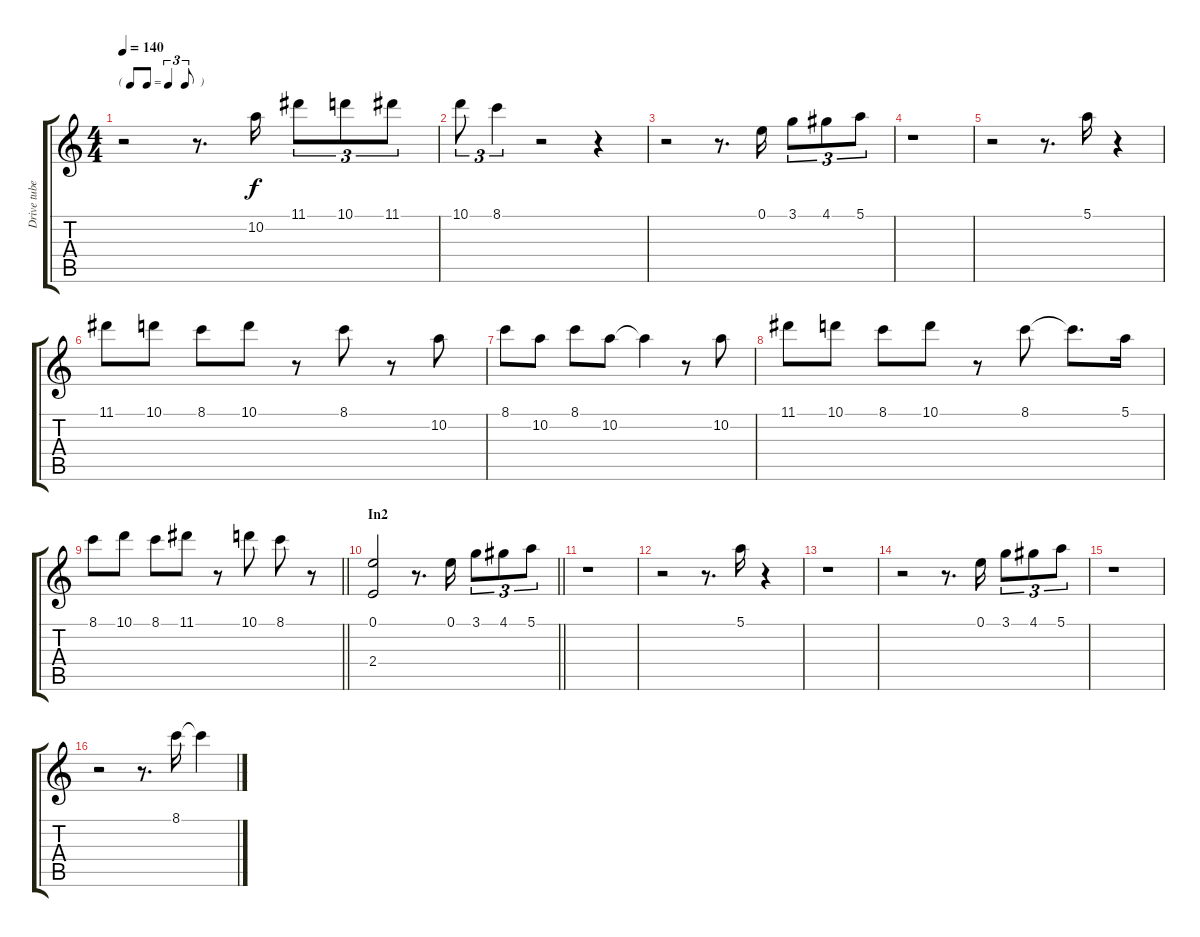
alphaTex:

\track ("Drive tube high" "Drive tube") {instrument electricguitarclean}
\staff {score tabs}
\tuning (E4 B3 G3 D3 A2 E2) {hide}
\ts (4 4)
\tf triplet8th
\tempo 140
\clef g2
\ks c
r.2{dy f} r.8{d} 10.2.16 11.1.8{tu (3 2)} 10.1.8{tu (3 2)} 11.1.8{tu (3 2)} |
10.1.8{tu (3 2)} 8.1.4{tu (3 2)} r.2 r.4 |
r.2 r.8{d} 0.1.16 3.1.8{tu (3 2)} 4.1.8{tu (3 2)} 5.1.8{tu (3 2)} |
r.1 |
r.2 r.8{d} 5.1.16 r.4 |
11.1.8 10.1.8 8.1.8 10.1.8 r.8 8.1.8 r.8 10.2.8 |
8.1.8 10.2.8 8.1.8 10.2.8 10.2{t}.4 r.8 10.2.8 |
11.1.8 10.1.8 8.1.8 10.1.8 r.8 8.1.8 8.1{t}.8{d} 5.1.16 |
\barLineRight lightlight
8.1.8 10.1.8 8.1.8 11.1.8 r.8 10.1.8 8.1.8 r.8 |
\section ("" "In2")
\barLineRight lightlight
(0.1 2.4).2 r.8{d} 0.1.16 3.1.8{tu (3 2)} 4.1.8{tu (3 2)} 5.1.8{tu (3 2)} |
r.1 |
r.2 r.8{d} 5.1.16 r.4 |
r.1 |
r.2 r.8{d} 0.1.16 3.1.8{tu (3 2)} 4.1.8{tu (3 2)} 5.1.8{tu (3 2)} |
r.1 |
r.2 r.8{d} 8.1.16 8.1{t}.4
